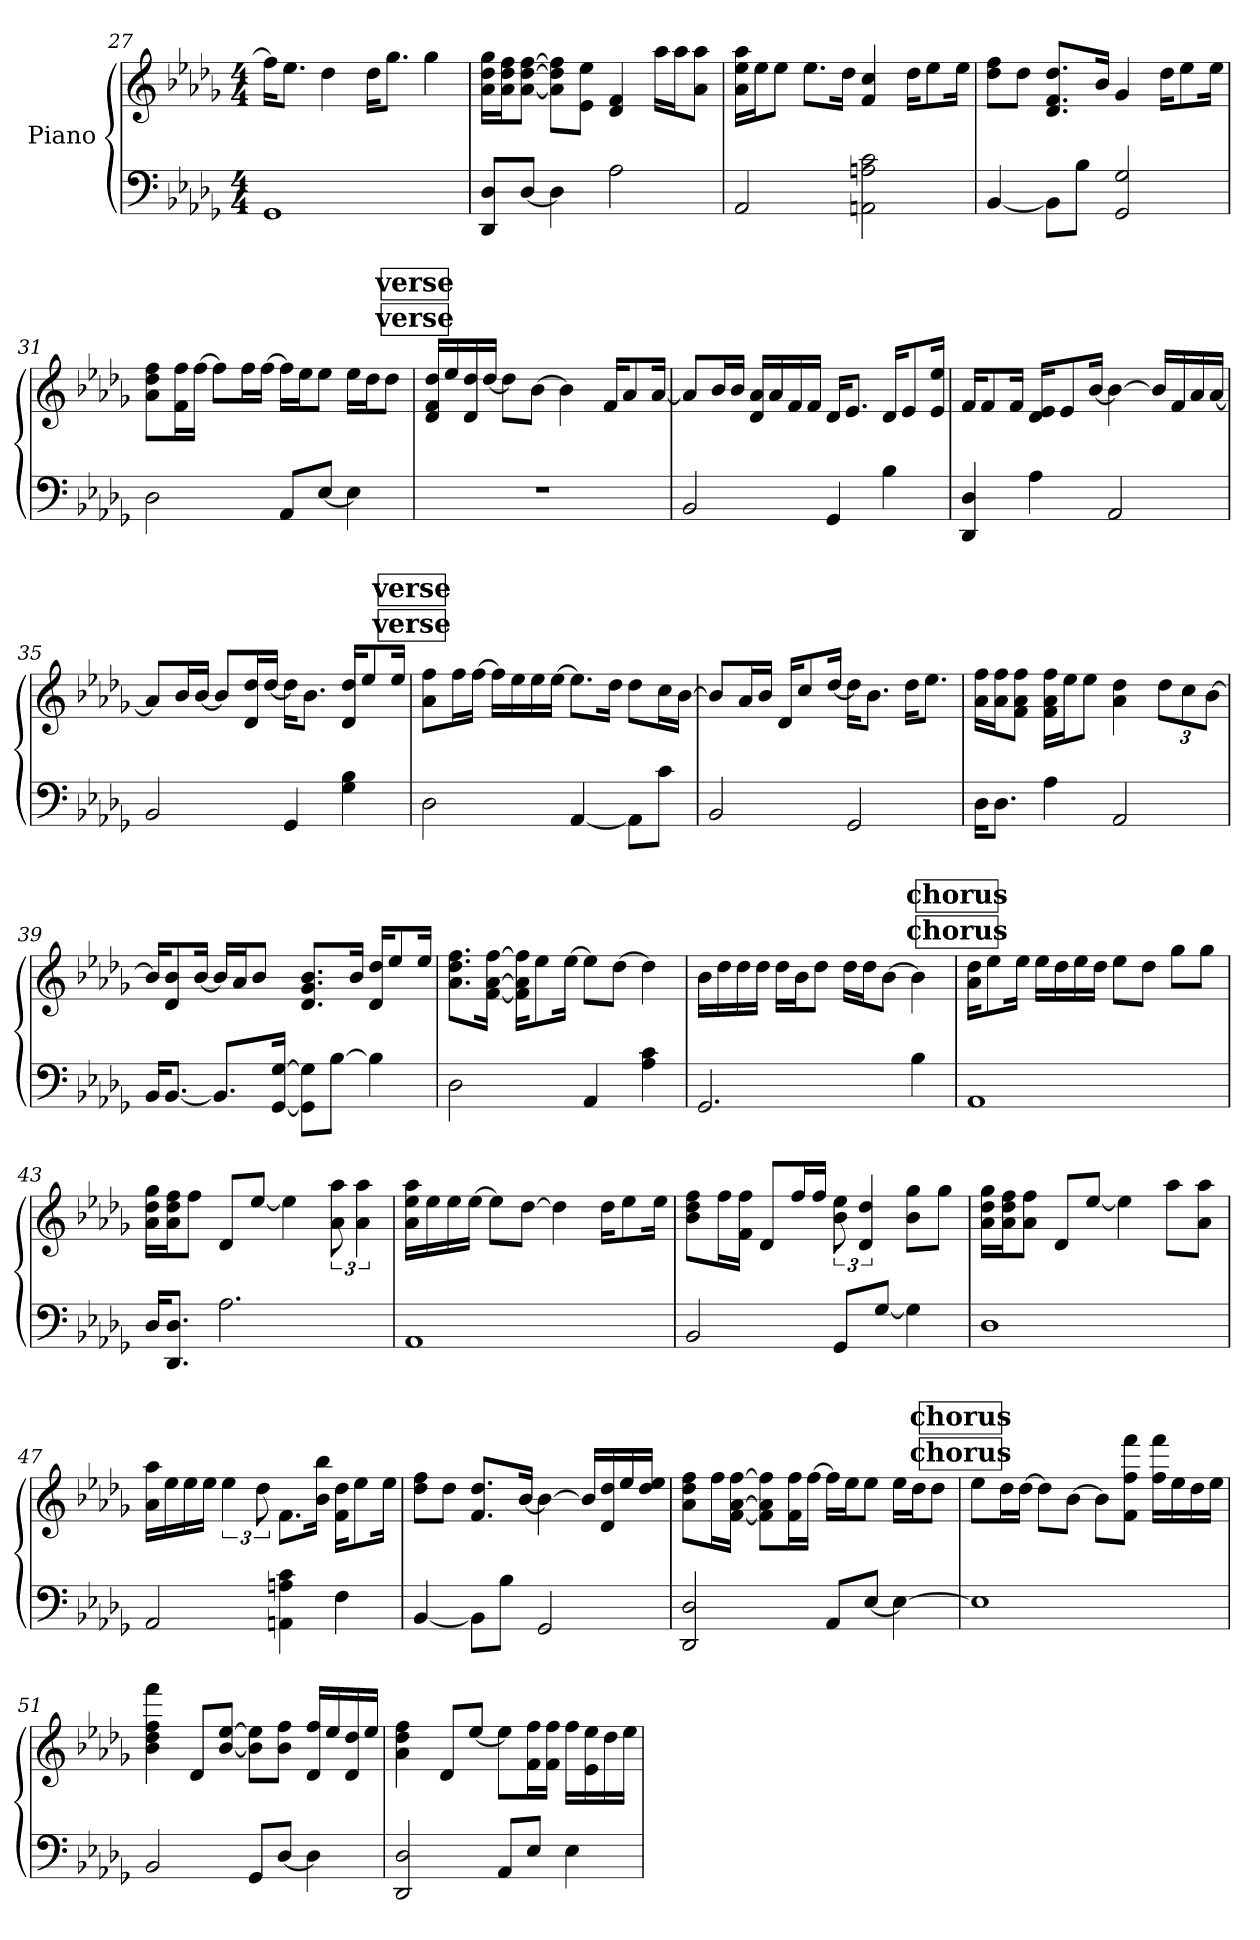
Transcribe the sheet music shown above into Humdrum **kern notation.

**kern	**kern
*part1	*part1
*staff2	*staff1
*I"Piano	*
*clefF4	*clefG2
*k[b-e-a-d-g-]	*k[b-e-a-d-g-]
*D-:	*D-:
*M4/4	*M4/4
=27	=27
1GG-	16ffL]
.	8.ee-J
.	4dd-
.	16dd-L
.	8.gg-J
.	4gg-
=28	=28
*	*MM79
8D- 8DD-L	16dd- 16a- 16gg-L
.	16dd- 16a- 16ff
[8D-J	[8dd- [8a- [8ffJ
4D-]	8dd-] 8a-] 8ff]L
.	8ee- 8e-J
2A-	4f 4d-
.	16aa-L
.	16aa-
.	8aa- 8a-J
=29	=29
2AA-	16aa- 16ee- 16a-L
.	16ee-
.	8ee-J
.	8.ee-L
.	16dd-J
2A 2c 2AA	4cc 4f
.	16dd-L
.	8ee-
.	16ee-J
=30	=30
[4BB-	8dd- 8ffL
.	8dd-J
8BB-L]	8.dd- 8.f 8.d-L
8B-J	.
.	16b-J
2GG- 2G-	4g-
.	16dd-L
.	8ee-
.	16ee-J
=31	=31
2D-	8dd- 8a- 8ffL
.	16f 16ff
.	[16ffJ
.	8ffL]
.	16ff
.	[16ffJ
8AA-L	16ffL]
.	16ee-
[8E-J	8ee-J
4E-]	16ee-L
.	16dd-
.	8dd-J
!!LO:REH:place=s1:a:t=verse
!!LO:REH:place=s2:a:t=verse
=32	=32
1r	16dd- 16f 16d-L
.	16ee-
.	16dd- 16d-
.	[16dd-J
.	8dd-L]
.	[8b-J
.	4b-]
.	16fL
.	8a-
.	[16a-J
=33	=33
2BB-	8a-L]
.	16b-
.	16b-J
.	16a- 16d-L
.	16a-
.	16f
.	16fJ
4GG-	16d-L
.	8.e-J
4B-	16d-L
.	8e-
.	16ee- 16e-J
=34	=34
4D- 4DD-	16fL
.	8f
.	16fJ
4A-	16d- 16e-L
.	8e-
.	[16b-J
2AA-	4b-_
.	16b-L]
.	16f
.	16a-
.	[16a-J
=35	=35
2BB-	8a-L]
.	16b-
.	[16b-J
.	8b-L]
.	16dd- 16d-
.	[16dd-J
4GG-	16dd-L]
.	8.b-J
4B- 4G-	16dd- 16d-L
.	8ee-
.	16ee-J
!!LO:REH:place=s1:a:t=verse
!!LO:REH:place=s2:a:t=verse
=36	=36
2D-	8a- 8ffL
.	16ff
.	[16ffJ
.	16ffL]
.	16ee-
.	16ee-
.	[16ee-J
[4AA-	8.ee-L]
.	16dd-J
8AA-L]	8dd-L
8cJ	16cc
.	[16b-J
=37	=37
2BB-	8b-L]
.	16a-
.	16b-J
.	16d-L
.	8cc
.	[16dd-J
2GG-	16dd-L]
.	8.b-J
.	16dd-L
.	8.ee-J
=38	=38
16D-L	16a- 16ffL
8.D-J	16a- 16ff
.	8f 8a- 8ffJ
4A-	16f 16a- 16ffL
.	16ee-
.	8ee-J
2AA-	4dd- 4a-
.	12dd-L
.	12cc
.	[12b-J
=39	=39
16BB-L	16b-L]
[8.BB-J	8d- 8b-
.	[16b-J
8.BB-L]	16b-L]
.	16a-
.	8b-J
[16GG- [16G-J	.
8GG-] 8G-]L	8.g- 8.d- 8.b-L
[8B-J	.
.	16b-J
4B-]	16dd- 16d-L
.	8ee-
.	16ee-J
=40	=40
2D-	8.dd- 8.a- 8.ffL
.	[16f [16a- [16ffJ
.	16f] 16a-] 16ff]L
.	8ee-
.	[16ee-J
4AA-	8ee-L]
.	[8dd-J
4A- 4c	4dd-]
=41	=41
2.GG-	16b-L
.	16dd-
.	16dd-
.	16dd-J
.	16dd-L
.	16b-
.	8dd-J
.	16dd-L
.	16dd-
.	[8b-J
4B-	4b-]
!!LO:REH:place=s1:a:t=chorus
!!LO:REH:place=s2:a:t=chorus
=42	=42
1AA-	16dd- 16a-L
.	8ee-
.	16ee-J
.	16ee-L
.	16dd-
.	16ee-
.	16dd-J
.	8ee-L
.	8dd-J
.	8gg-L
.	8gg-J
=43	=43
16D-L	16dd- 16a- 16gg-L
8.D- 8.DD-J	16dd- 16a- 16ff
.	8ffJ
2.A-	8d-L
.	[8ee-J
.	4ee-]
.	12aa- 12a-
.	6aa- 6a-
=44	=44
1AA-	16aa- 16ee- 16a-L
.	16ee-
.	16ee-
.	[16ee-J
.	8ee-L]
.	[8dd-J
.	4dd-]
.	16dd-L
.	8ee-
.	16ee-J
=45	=45
2BB-	8dd- 8ff 8b-L
.	16ff
.	16f 16ffJ
.	8d-L
.	16ff
.	16ffJ
8GG-L	12ee- 12b-
.	6dd- 6d-
[8G-J	.
4G-]	8b- 8gg-L
.	8gg-J
=46	=46
1D-	16dd- 16a- 16gg-L
.	16dd- 16a- 16ff
.	8a- 8ffJ
.	8d-L
.	[8ee-J
.	4ee-]
.	8aa-L
.	8aa- 8a-J
=47	=47
2AA-	16aa- 16a-L
.	16ee-
.	16ee-
.	16ee-J
.	6ee-
.	12dd-
4A 4c 4AA	8.fL
.	16bb- 16b-J
4F	16f 16dd-L
.	8ee-
.	16ee-J
=48	=48
[4BB-	8dd- 8ffL
.	8dd-J
8BB-L]	8.f 8.dd-L
8B-J	.
.	[16b-J
2GG-	4b-_
.	16b-L]
.	16dd- 16d-
.	16ee-
.	16dd- 16ee-J
=49	=49
2D- 2DD-	8dd- 8a- 8ffL
.	16ff
.	[16f [16a- [16ffJ
.	8f] 8a-] 8ff]L
.	16f 16ff
.	[16ffJ
8AA-L	16ffL]
.	16ee-
[8E-J	8ee-J
4E-_	16ee-L
.	16dd-
.	8dd-J
!!LO:REH:place=s1:a:t=chorus
!!LO:REH:place=s2:a:t=chorus
=50	=50
1E-]	8ee-L
.	16dd-
.	[16dd-J
.	8dd-L]
.	[8b-J
.	8b-L]
.	8fff 8f 8ffJ
.	16fff 16ffL
.	16ee-
.	16dd-
.	16ee-J
=51	=51
2BB-	4dd- 4fff 4ff 4b-
.	8d-L
.	[8ee- [8b-J
8GG-L	8ee-] 8b-]L
[8D-J	8ff 8b-J
4D-]	16ff 16d-L
.	16ee-
.	16dd- 16d-
.	16ee-J
=52	=52
2D- 2DD-	4dd- 4a- 4ff
.	8d-L
.	[8ee-J
8AA-L	8ee-L]
8E-J	16f 16ff
.	16f 16ffJ
4E-	16ffL
.	16ee- 16e-
.	16dd-
.	16ee-J
=	=
*-	*-
